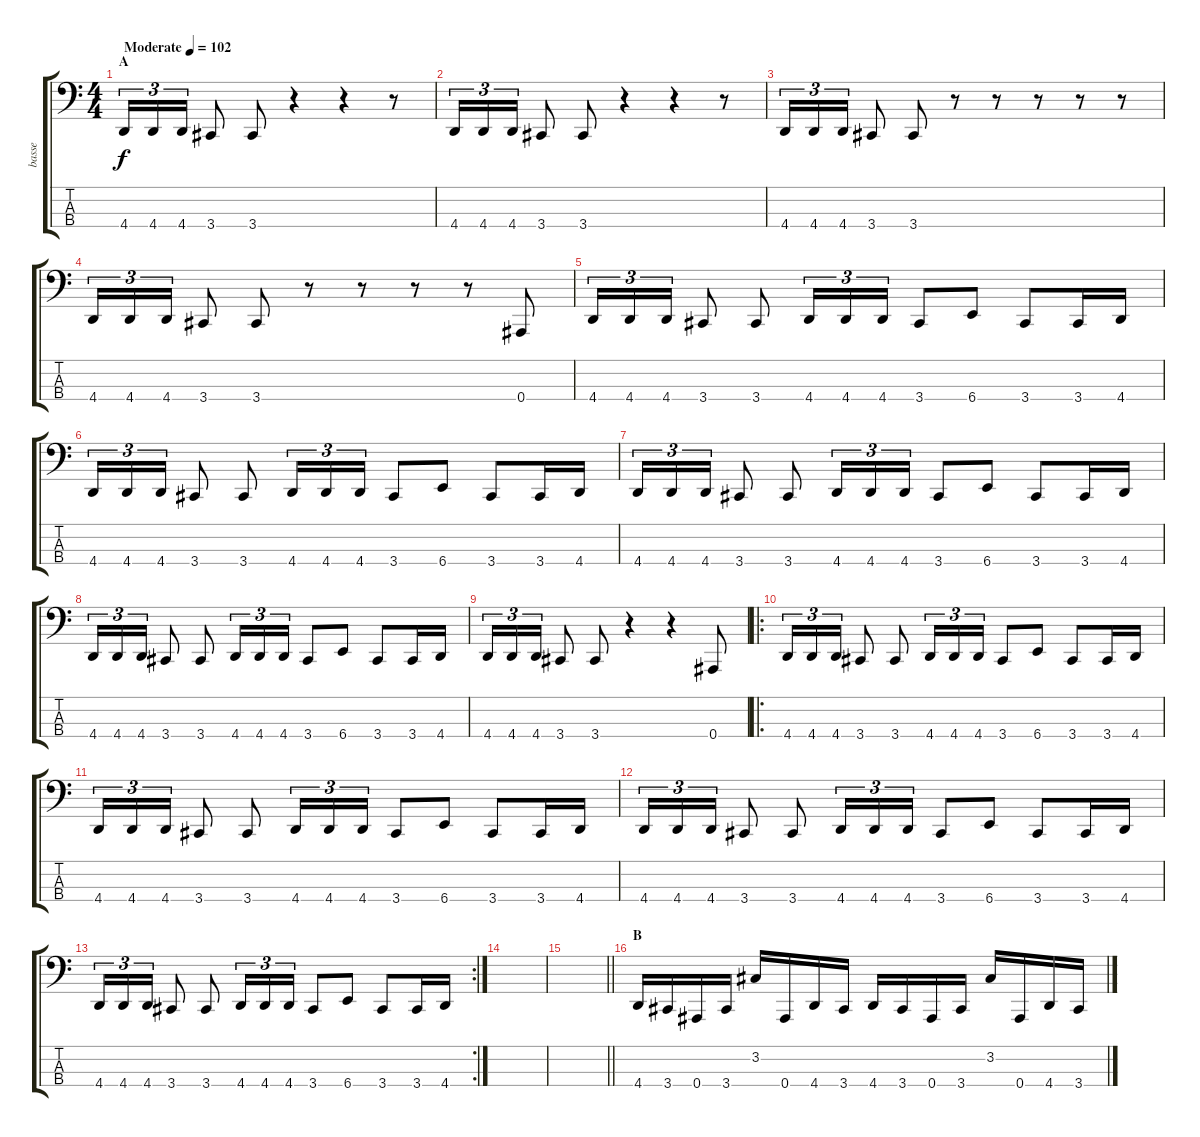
\track ("basse" "basse") {instrument electricbassfinger}
\staff {score tabs}
\tuning (Eb2 Bb1 F1 Bb0) {hide}
\ts (4 4)
\section ("" "A")
\tempo (102 "Moderate")
\clef f4
\ks c
4.4.16{tu (3 2) dy f instrument electricbassfinger} 4.4.16{tu (3 2)} 4.4.16{tu (3 2)} 3.4.8 3.4.8 r.4 r.4 r.8 |
4.4.16{tu (3 2)} 4.4.16{tu (3 2)} 4.4.16{tu (3 2)} 3.4.8 3.4.8 r.4 r.4 r.8 |
4.4.16{tu (3 2)} 4.4.16{tu (3 2)} 4.4.16{tu (3 2)} 3.4.8 3.4.8 r.8 r.8 r.8 r.8 r.8 |
4.4.16{tu (3 2)} 4.4.16{tu (3 2)} 4.4.16{tu (3 2)} 3.4.8 3.4.8 r.8 r.8 r.8 r.8 0.4.8 |
4.4.16{tu (3 2)} 4.4.16{tu (3 2)} 4.4.16{tu (3 2)} 3.4.8 3.4.8 4.4.16{tu (3 2)} 4.4.16{tu (3 2)} 4.4.16{tu (3 2)} 3.4.8 6.4.8 3.4.8 3.4.16 4.4.16 |
4.4.16{tu (3 2)} 4.4.16{tu (3 2)} 4.4.16{tu (3 2)} 3.4.8 3.4.8 4.4.16{tu (3 2)} 4.4.16{tu (3 2)} 4.4.16{tu (3 2)} 3.4.8 6.4.8 3.4.8 3.4.16 4.4.16 |
4.4.16{tu (3 2)} 4.4.16{tu (3 2)} 4.4.16{tu (3 2)} 3.4.8 3.4.8 4.4.16{tu (3 2)} 4.4.16{tu (3 2)} 4.4.16{tu (3 2)} 3.4.8 6.4.8 3.4.8 3.4.16 4.4.16 |
4.4.16{tu (3 2)} 4.4.16{tu (3 2)} 4.4.16{tu (3 2)} 3.4.8 3.4.8 4.4.16{tu (3 2)} 4.4.16{tu (3 2)} 4.4.16{tu (3 2)} 3.4.8 6.4.8 3.4.8 3.4.16 4.4.16 |
4.4.16{tu (3 2)} 4.4.16{tu (3 2)} 4.4.16{tu (3 2)} 3.4.8 3.4.8 r.4 r.4 0.4.8 |
\ro
4.4.16{tu (3 2)} 4.4.16{tu (3 2)} 4.4.16{tu (3 2)} 3.4.8 3.4.8 4.4.16{tu (3 2)} 4.4.16{tu (3 2)} 4.4.16{tu (3 2)} 3.4.8 6.4.8 3.4.8 3.4.16 4.4.16 |
4.4.16{tu (3 2)} 4.4.16{tu (3 2)} 4.4.16{tu (3 2)} 3.4.8 3.4.8 4.4.16{tu (3 2)} 4.4.16{tu (3 2)} 4.4.16{tu (3 2)} 3.4.8 6.4.8 3.4.8 3.4.16 4.4.16 |
4.4.16{tu (3 2)} 4.4.16{tu (3 2)} 4.4.16{tu (3 2)} 3.4.8 3.4.8 4.4.16{tu (3 2)} 4.4.16{tu (3 2)} 4.4.16{tu (3 2)} 3.4.8 6.4.8 3.4.8 3.4.16 4.4.16 |
\rc 2
4.4.16{tu (3 2)} 4.4.16{tu (3 2)} 4.4.16{tu (3 2)} 3.4.8 3.4.8 4.4.16{tu (3 2)} 4.4.16{tu (3 2)} 4.4.16{tu (3 2)} 3.4.8 6.4.8 3.4.8 3.4.16 4.4.16 |
|
\barLineRight lightlight
|
\section ("" "B")
4.4.16 3.4.16 0.4.16 3.4.16 3.2.16 0.4.16 4.4.16 3.4.16 4.4.16 3.4.16 0.4.16 3.4.16 3.2.16 0.4.16 4.4.16 3.4.16
